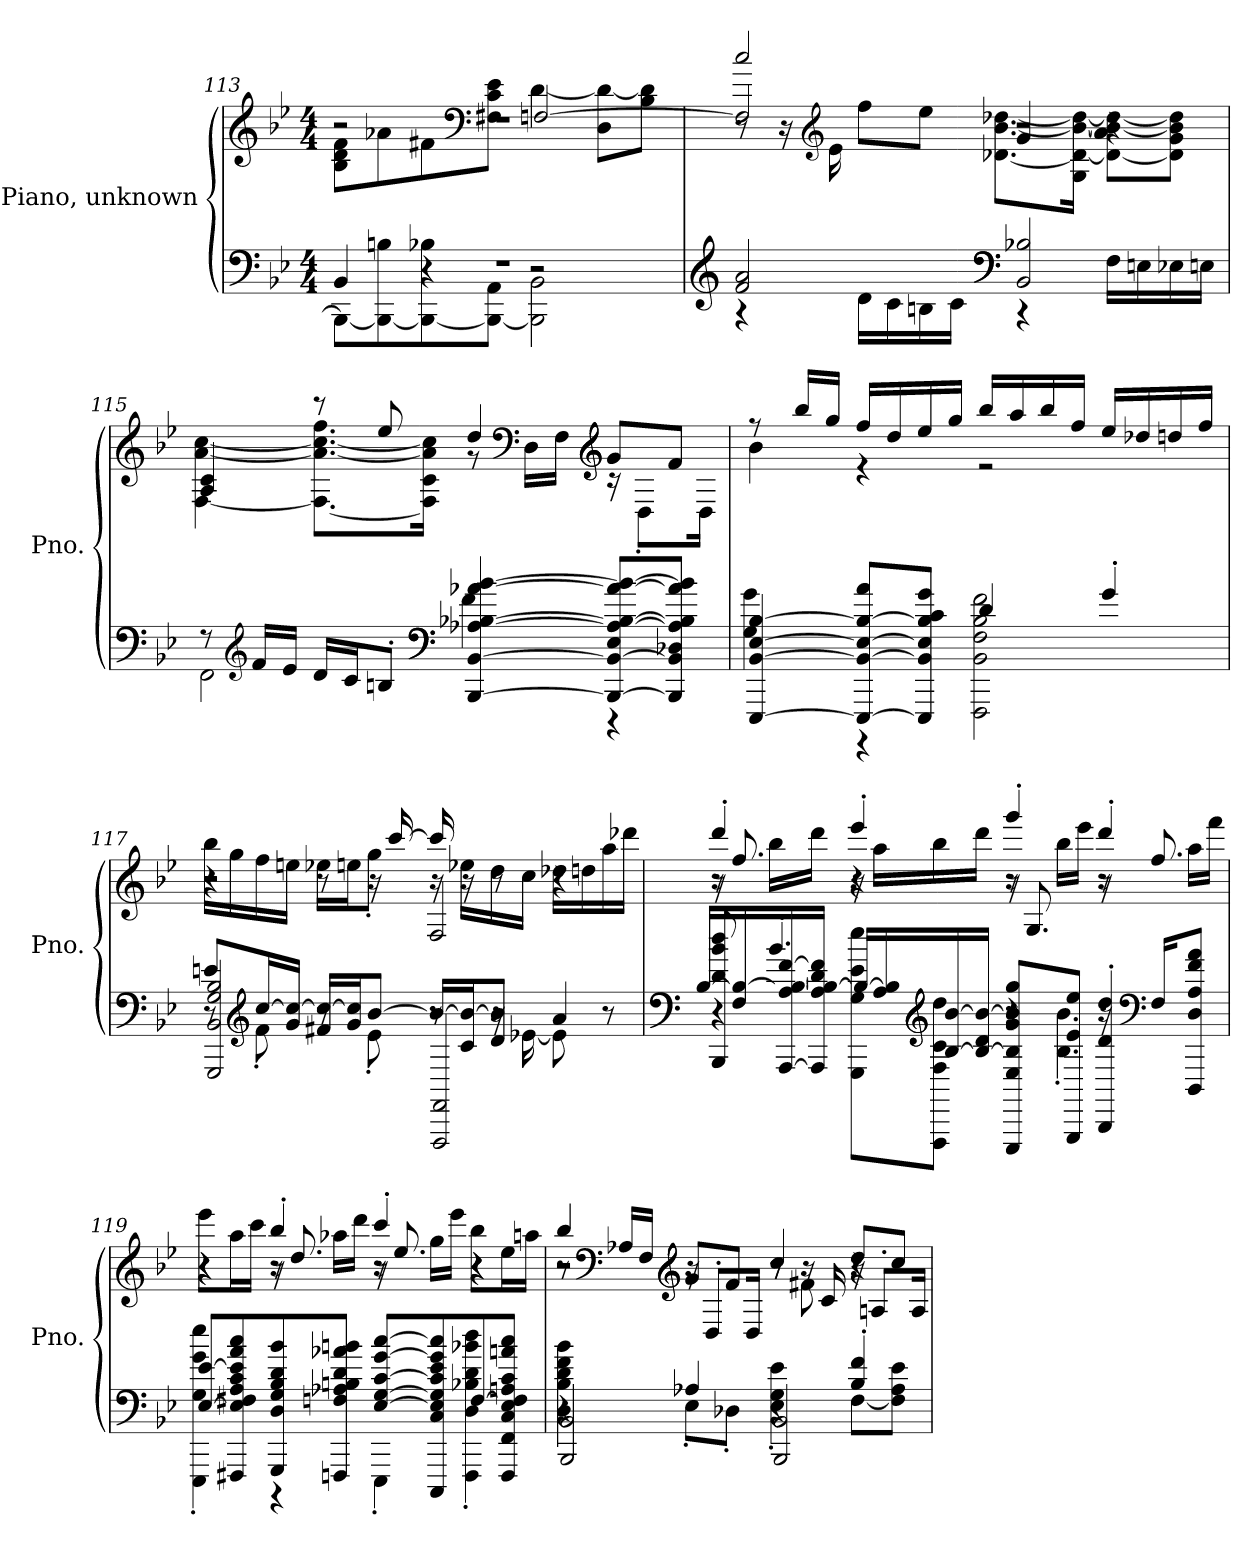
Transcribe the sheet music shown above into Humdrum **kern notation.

**kern	**kern
*part1	*part1
*staff2	*staff1
*I"Piano, unknown	*
*I'Pno.	*
!!LO:LB:g=z
*clefF4	*clefG2
*k[b-e-]	*k[b-e-]
*M4/4	*M4/4
=113	=113
*^	*^
*	*^	*	*^
1r	8BBB-\L_	4BB-/	1r	8B-\ 8d\ 8f\L	2r
.	8BBB-\_ 8Bn\	.	.	8a-X\	.
.	8BBB-\_ 8B-X\	4r	.	8f#X\	.
*	*	*	*clefF4	*	*
.	8BBB-\_ 8AA\J	.	.	8F#X\ 8c\ 8e-\J	.
.	2BBB-\] 2BB-\	2r	.	[4d\	[2Fn/
.	.	.	.	8D\ 8d\_L	.
.	.	.	.	8B-\ 8d\]J	.
*v	*v	*v	*	*	*
=114	=114	=114	=114
*clefG2	*	*	*
*^	*	*	*
2f/ 2a/	4r	2cc/	8r	2F/]
.	.	.	16r	.
*	*	*clefG2	*	*
.	.	.	16e-\	.
.	16d\LL	.	8ff\L	.
.	16c\	.	.	.
.	16Bn\	.	8ee-\J	.
.	16c\JJ	.	.	.
*clefF4	*	*	*	*
2BB-/ 2B-X/	4r	4g/	[8.d-X\ [8.b-\ [8.dd-X\L	2r
.	.	.	16G\ 16d-\_ 16b-\_ 16dd-\_Jk	.
.	16F\LL	4r	8d-\_ 8a\ 8b-\_ 8dd-\_L	.
.	16En\	.	.	.
.	16E-X\	.	8d-\] 8g\ 8b-\] 8dd-\]J	.
.	16En\JJ	.	.	.
*	*	*	*v	*v
!!LO:LB:g=z
=115	=115	=115	=115
8r	2FF\	4A/ 4c/	[4F\ [4a\ [4cc\
*clefG2	*	*	*
16f/LL	.	.	.
16e-/JJ	.	.	.
16d/LL	.	8r	8.F\_ 8.a\_ 8.cc\_ 8.ff\L
16c/J	.	.	.
8Bn'/J	.	8ee-/	.
.	.	.	16F\] 16c\ 16a\] 16cc\]Jk
*clefF4	*	*	*
[4BBB-/ [4BB-/ [4A-X/ [4B-X/ [4a-X/ [4b-/	4f\	4dd/	8r
*	*	*clefF4	*
.	.	.	16D\LL
.	.	.	16F\JJ
*	*	*clefG2	*
8BBB-/_ 8BB-/_ 8E-/ 8A-/_ 8B-/_ 8a-/_ 8b-/_L	4r	8g/L	16r
.	.	.	8D'\L
8BBB-/] 8BB-/] 8D-X/ 8A-/] 8B-/] 8a-/] 8b-/]J	.	8f/J	.
.	.	.	16D\Jk
=116	=116	=116	=116
[4EEE-/ [4BB-/ [4E-/ [4B-/	4G\ 4g\	8r	4b-\
.	.	16bb-/LL	.
.	.	16gg/JJ	.
8EEE-/_ 8BB-/_ 8E-/_ 8B-/_ 8a/L	4r	16ff/LL	4r
.	.	16dd/	.
8EEE-/] 8BB-/] 8E-/] 8B-/] 8c/ 8g/J	.	16ee-/	.
.	.	16gg/JJ	.
4d/	2FFF\ 2BB-\ 2F\ 2B-\ 2f\	16bb-/LL	2r
.	.	16aa/	.
.	.	16bb-/	.
.	.	16ff/JJ	.
4g'/	.	16ee-/LL	.
.	.	16dd-X/	.
.	.	16ddn/	.
.	.	16ff/JJ	.
!!LO:LB:g=z
=117	=117	=117	=117
*	*^	*	*^
8en/L	8r	2GGG/ 2BB-/ 2G/ 2B-/	4r	16bb-\LL	2r
.	.	.	.	16gg\	.
*clefG2	*	*	*	*	*
[16cc/L	8f'\	.	.	16ff\	.
16g/ 16cc/_JJ	.	.	.	16een\JJ	.
16f#X/ 16cc/_LL	8r	.	8r	16ee-X\LL	.
16g/ 16cc/]J	.	.	.	16een\J	.
[8b-/J	8e'\	.	16r	8gg'\J	.
.	.	.	[16ccc/	.	.
16b-/LL_	8r	2FFF/ 2FF/	16ccc/]	16r	2F/
16c/ 16b-/_J	.	.	16r	16ee-X\LL	.
8d/ 8b-/]J	16r	.	8r	16dd\	.
.	[16e-X\	.	.	16cc\JJ	.
4a/	8e-\]	.	4r	16dd-X\LL	.
.	.	.	.	16ddn\	.
.	8r	.	.	16aa\	.
.	.	.	.	16ddd-X\JJ	.
!!LO:LB:g=z	!!	!!
=118	=118	=118	=118	=118	=118
*clefF4	*	*	*	*	*
8BBB-/ 8d/ 8b-/ 8dd/	4r	[16B-/LL	4ddd'/	8r	16r
.	.	16F/ 16B-/_	.	.	8.ff/
4.b-'/	.	[16AAA/ [16A/ 16B-/_ [16f/	.	16bb-\LL	.
.	.	16AAA/] 16A/] 16B-/_ 16d/ 16f/]JJ	.	16ddd\JJ	.
.	8GGG\ 8G\ 8e-\ 8ee-\L	16B-/LL_	4eee-'/	16r	4r
.	.	16A/ 16B-/]	.	16aa\LL	.
*clefG2	*	*	*	*	*
.	8FFF\ 8F\ 8c\ 8dd\J	[16B-/ [16b-/	.	16bb-\	.
.	.	16B-/_ 16d/ 16b-/_JJ	.	16ddd\JJ	.
4r	8r	8EEE-/ 8E-/ 8B-/] 8g/ 8b-/] 8gg/L	4ggg'/	8r	16r
.	.	.	.	.	8.G/
.	4.B-\' 4.b-\'	8GGG/ 8e-/ 8ee-/J	.	16bb-\LL	.
.	.	.	.	16eee-\JJ	.
4BBB-/' 4d/' 4dd/'	.	16r	4ddd'/	8r	16r
*clefF4	*	*	*	*	*
.	.	16F/KL	.	.	8.ff/
.	.	8DDD/ 8D/ 8A/ 8f/ 8a/J	.	16aa\LL	.
.	.	.	.	16fff\JJ	.
*	*v	*v	*	*	*
!!LO:PB:g=z	!!	!!
=119	=119	=119	=119	=119
[8E-/ [8e-/L	4EEE-\' 4G\' 4g\' 4ee-\'	4r	8eee-\L	4r
8FFF#X/ 8E-/] 8F#X/ 8A/ 8c/ 8e-/] 8a/ 8cc/	.	.	16aa\L	.
.	.	.	16ccc\JJ	.
8GGG/ 8D/ 8G/ 8B-/ 8d/ 8b-/	4r	4bb-'/	8r	16r
.	.	.	.	8.dd/
8FFFn/ 8Fn/ 8A-X/ 8Bn/ 8d/ 8a-X/ 8bn/J	.	.	16aa-X\LL	.
.	.	.	16ddd\JJ	.
[8E-/ [8G/ [8c/ [8g/ [8cc/L	4EEE-'\	4ccc'/	8r	16r
.	.	.	.	8.ee-/
8CCC/ 8C/ 8E-/] 8G/] 8c/] 8e-/ 8g/] 8cc/]	.	.	16gg\LL	.
.	.	.	16eee-\JJ	.
[8F/	4FFF\' 4D\' 4B-X\' 4d\' 4b-X\' 4dd\'	4r	8bb-\L	4r
8FFF/ 8FF/ 8C/ 8E-/ 8F/] 8An/ 8c/ 8an/ 8cc/J	.	.	16ee-\L	.
.	.	.	16aan\JJ	.
=120	=120	=120	=120	=120
*	*^	*	*	*
4r	4D\ 4B-\ 4d\ 4f\ 4b-\	2BBB-/ 2BB-/	4bb-/	2r	8r
*	*	*	*clefF4	*	*
.	.	.	.	.	16A-X/LL
.	.	.	.	.	16F/JJ
*	*	*	*clefG2	*	*
4A-X/	8E-'\L	.	8g/L	.	16r
.	.	.	.	.	8D'/L
.	8D-X'\J	.	8f/J	.	.
.	.	.	.	.	16D/Jk
4r	4E-\' 4G\' 4e-\'	2BBB-/ 2BB-/	4cc/	8r	8r
.	.	.	.	8f#X\	16r
.	.	.	.	.	16c/
4B-/' 4f/'	[8F\L	.	8dd/L	4r	16r
.	.	.	.	.	8An'/L
.	8F\] 8A-\ 8e-\J	.	8cc/J	.	.
.	.	.	.	.	16A/Jk
*v	*v	*v	*	*	*
*	*v	*v	*v
=	=
*-	*-
